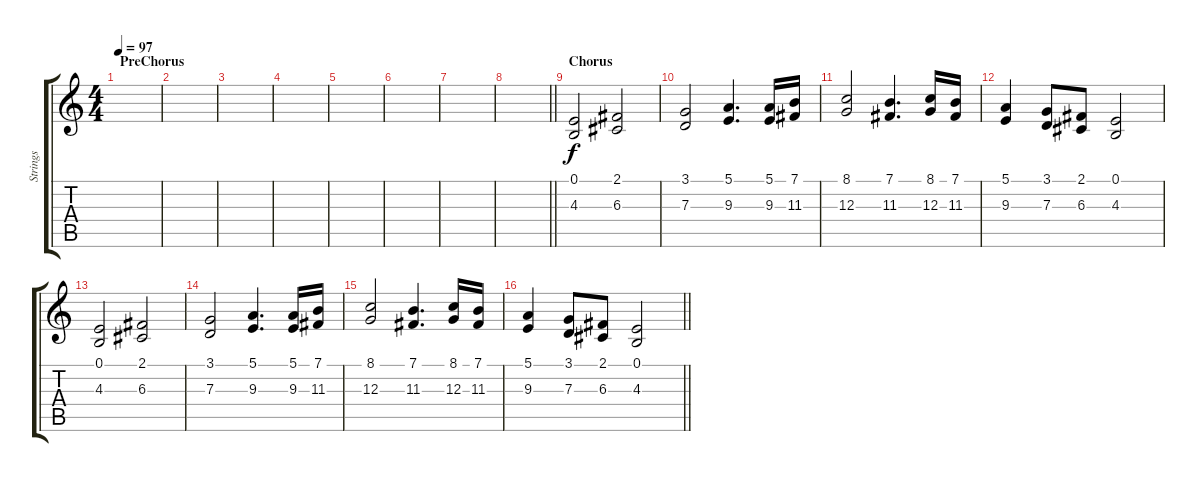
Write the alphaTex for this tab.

\track ("Strings" "Strings") {instrument stringensemble1}
\staff {score tabs}
\tuning (E4 B3 G3 D3 A2 E2) {hide}
\ts (4 4)
\section ("" "PreChorus")
\tempo 97
\clef g2
\ks c
|
|
|
|
|
|
|
\barLineRight lightlight
|
\section ("" "Chorus")
(0.1 4.3).2 (2.1 6.3).2 |
(3.1 7.3).2 (5.1 9.3).4{d} (5.1 9.3).16 (7.1 11.3).16 |
(8.1 12.3).2 (7.1 11.3).4{d} (8.1 12.3).16 (7.1 11.3).16 |
(5.1 9.3).4 (3.1 7.3).8 (2.1 6.3).8 (0.1 4.3).2 |
(0.1 4.3).2 (2.1 6.3).2 |
(3.1 7.3).2 (5.1 9.3).4{d} (5.1 9.3).16 (7.1 11.3).16 |
(8.1 12.3).2 (7.1 11.3).4{d} (8.1 12.3).16 (7.1 11.3).16 |
\barLineRight lightlight
(5.1 9.3).4 (3.1 7.3).8 (2.1 6.3).8 (0.1 4.3).2
